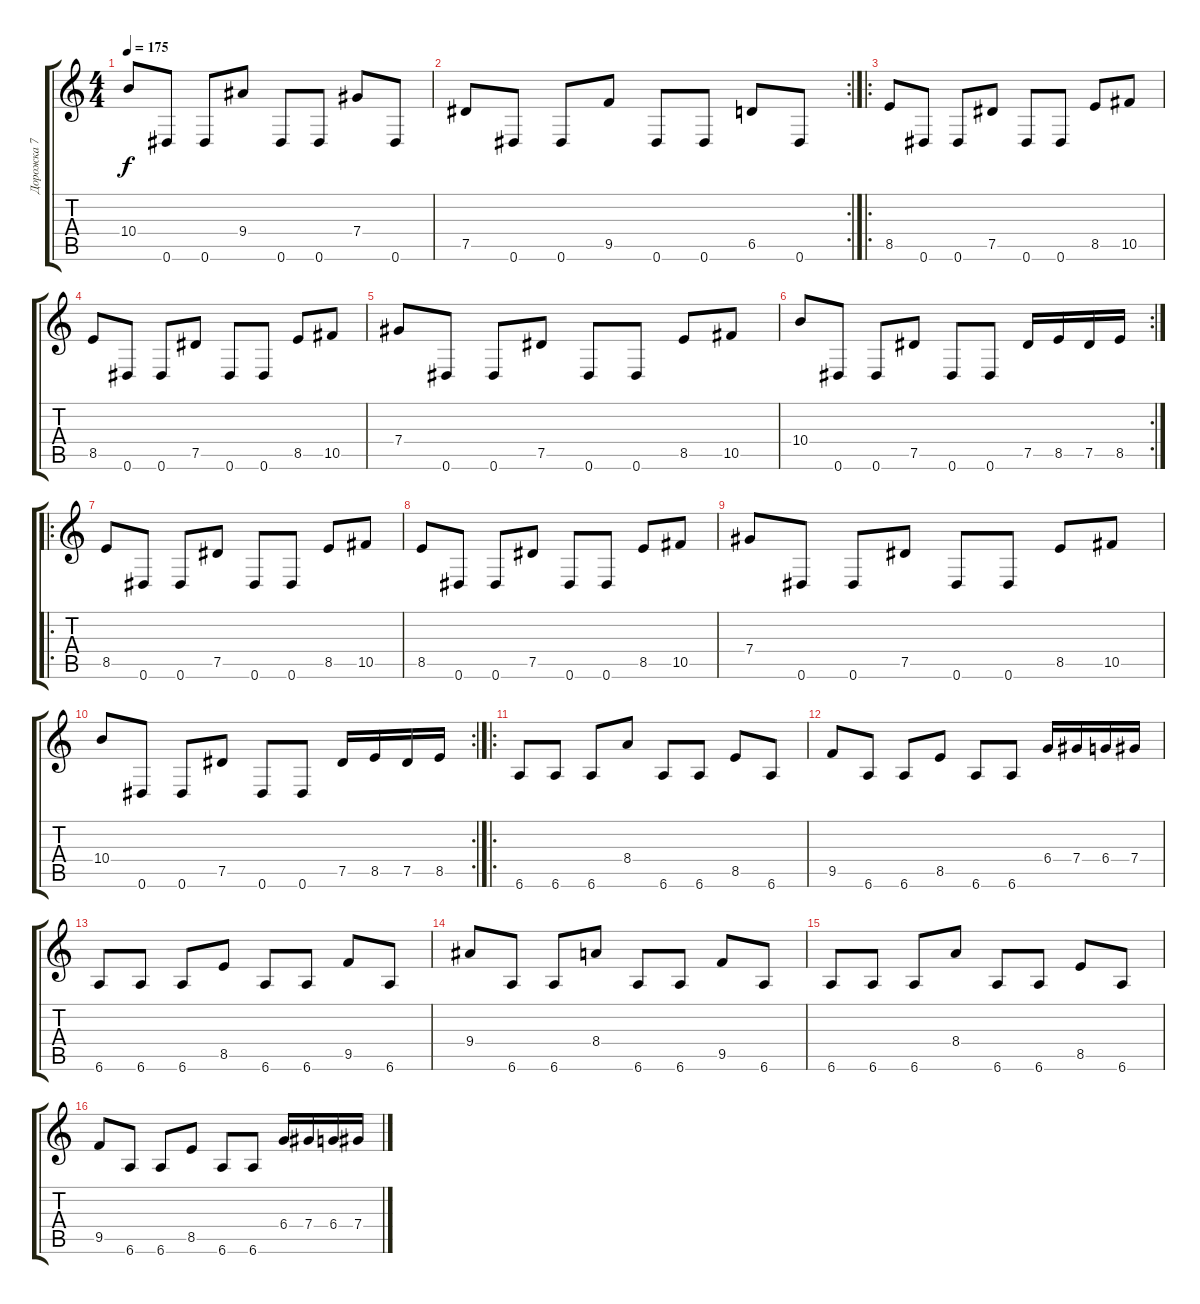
\track ("Дорожка 7" "Дорожка 7") {instrument distortionguitar}
\staff {score tabs}
\tuning (Eb4 Bb3 Gb3 Db3 Ab2 Eb2) {hide}
\ts (4 4)
\tempo 175
\clef g2
\ks c
10.4.8{dy f} 0.6.8 0.6.8 9.4.8 0.6.8 0.6.8 7.4.8 0.6.8 |
\rc 2
7.5.8 0.6.8 0.6.8 9.5.8 0.6.8 0.6.8 6.5.8 0.6.8 |
\ro
8.5.8 0.6.8 0.6.8 7.5.8 0.6.8 0.6.8 8.5.8 10.5.8 |
8.5.8 0.6.8 0.6.8 7.5.8 0.6.8 0.6.8 8.5.8 10.5.8 |
7.4.8 0.6.8 0.6.8 7.5.8 0.6.8 0.6.8 8.5.8 10.5.8 |
\rc 2
10.4.8 0.6.8 0.6.8 7.5.8 0.6.8 0.6.8 7.5.16 8.5.16 7.5.16 8.5.16 |
\ro
8.5.8 0.6.8 0.6.8 7.5.8 0.6.8 0.6.8 8.5.8 10.5.8 |
8.5.8 0.6.8 0.6.8 7.5.8 0.6.8 0.6.8 8.5.8 10.5.8 |
7.4.8 0.6.8 0.6.8 7.5.8 0.6.8 0.6.8 8.5.8 10.5.8 |
\rc 2
10.4.8 0.6.8 0.6.8 7.5.8 0.6.8 0.6.8 7.5.16 8.5.16 7.5.16 8.5.16 |
\ro
6.6.8 6.6.8 6.6.8 8.4.8 6.6.8 6.6.8 8.5.8 6.6.8 |
9.5.8 6.6.8 6.6.8 8.5.8 6.6.8 6.6.8 6.4.16 7.4.16 6.4.16 7.4.16 |
6.6.8 6.6.8 6.6.8 8.5.8 6.6.8 6.6.8 9.5.8 6.6.8 |
9.4.8 6.6.8 6.6.8 8.4.8 6.6.8 6.6.8 9.5.8 6.6.8 |
6.6.8 6.6.8 6.6.8 8.4.8 6.6.8 6.6.8 8.5.8 6.6.8 |
9.5.8 6.6.8 6.6.8 8.5.8 6.6.8 6.6.8 6.4.16 7.4.16 6.4.16 7.4.16
